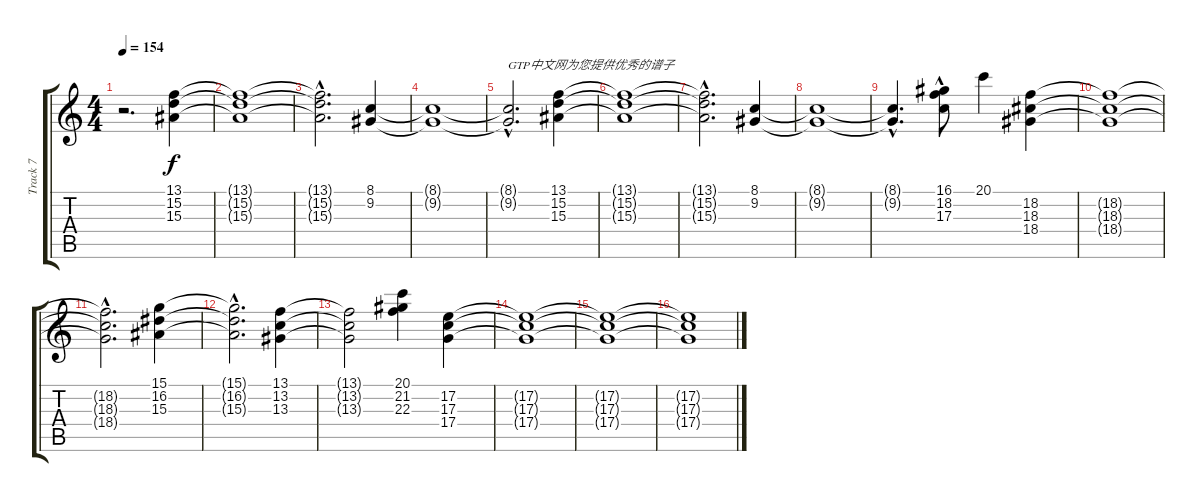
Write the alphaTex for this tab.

\track ("Track 7" "Track 7") {instrument rockorgan}
\staff {score tabs}
\tuning (E4 B3 G3 D3 A2 E2) {hide}
\ts (4 4)
\tempo 154
\clef g2
\ks c
r.2{d dy f instrument rockorgan} (13.1 15.2 15.3).4 |
(13.1{t} 15.2{t} 15.3{t}).1 |
(13.1{t} 15.2{hac t} 15.3{hac t}).2{d} (8.1 9.2).4 |
(8.1{t} 9.2{t}).1 |
(8.1{hac t} 9.2{hac t}).2{d txt "GTP中文网为您提供优秀的谱子"} (13.1 15.2 15.3).4 |
(13.1{t} 15.2{t} 15.3{t}).1 |
(13.1{t} 15.2{hac t} 15.3{hac t}).2{d} (8.1 9.2).4 |
(8.1{t} 9.2{t}).1 |
(8.1{hac t} 9.2{hac t}).4{d} (16.1{hac} 18.2{hac} 17.3).8 20.1.4 (18.2 18.3 18.4).4 |
(18.2{t} 18.3{t} 18.4{t}).1 |
(18.2{hac t} 18.3{hac t} 18.4{hac t}).2{d} (15.1 16.2 15.3).4 |
(15.1{hac t} 16.2{hac t} 15.3{hac t}).2{d} (13.1 13.2 13.3).4 |
(13.1{t} 13.2{t} 13.3{t}).2 (20.1 21.2 22.3).4 (17.2 17.3 17.4).4 |
(17.2{t} 17.3{t} 17.4{t}).1 |
(17.2{t} 17.3{t} 17.4{t}).1 |
(17.2{t} 17.3{t} 17.4{t}).1
